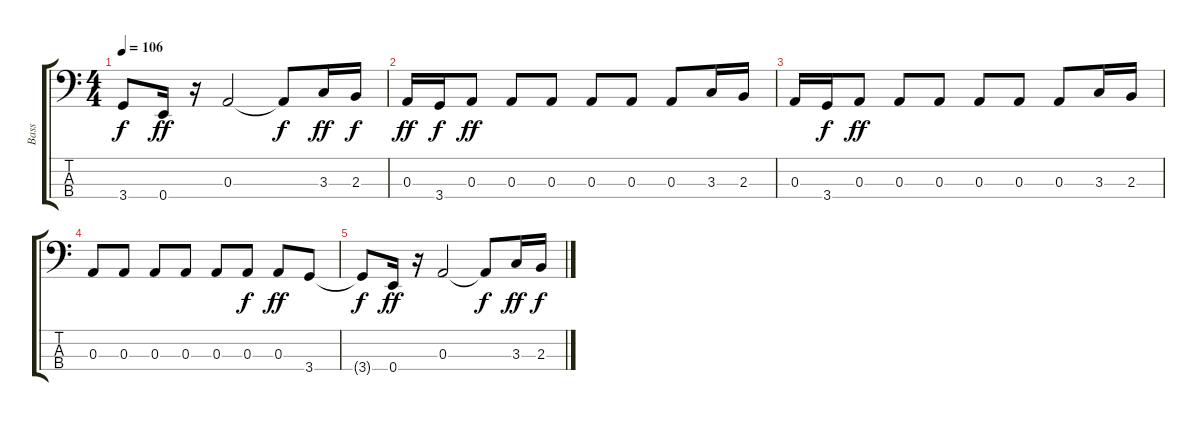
\track ("Bass" "Bass") {instrument electricbassfinger}
\staff {score tabs}
\tuning (G2 D2 A1 E1) {hide}
\ts (4 4)
\tempo 106
\clef f4
\ks c
3.4{t}.8{dy f} 0.4.16{dy ff} r.16 0.3.2 0.3{t}.8{dy f} 3.3.16{dy ff} 2.3.16{dy f} |
0.3.16{dy ff} 3.4.16{dy f} 0.3.8{dy ff} 0.3.8 0.3.8 0.3.8 0.3.8 0.3.8 3.3.16 2.3.16 |
0.3.16{volume 4} 3.4.16{dy f} 0.3.8{dy ff} 0.3.8 0.3.8 0.3.8 0.3.8 0.3.8 3.3.16 2.3.16 |
0.3.8{volume 0} 0.3.8 0.3.8 0.3.8 0.3.8 0.3.8{dy f} 0.3.8{dy ff} 3.4.8 |
3.4{t}.8{dy f} 0.4.16{dy ff} r.16 0.3.2 0.3{t}.8{dy f} 3.3.16{dy ff} 2.3.16{dy f}
